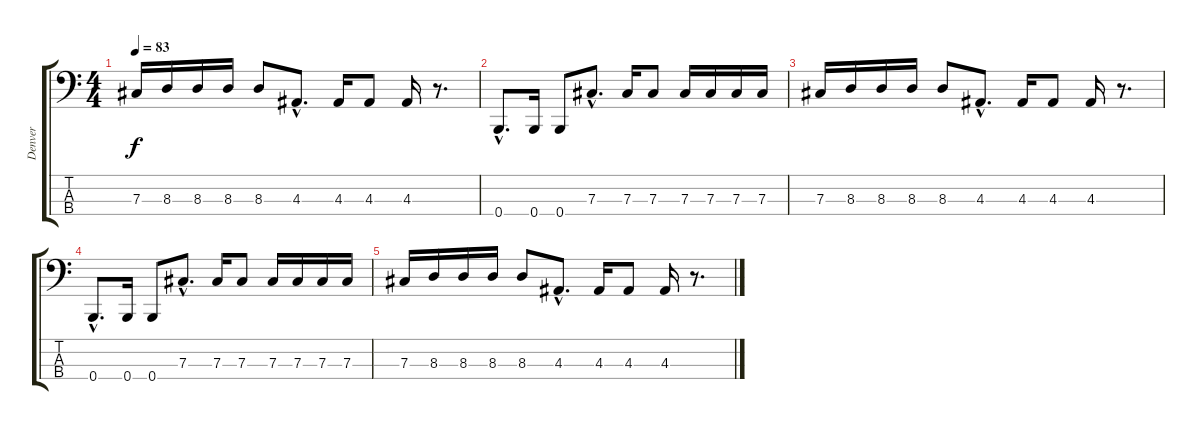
\track ("Denver" "Denver") {instrument electricbasspick}
\staff {score tabs}
\tuning (E2 B1 Gb1 B0) {hide}
\ts (4 4)
\tempo 83
\clef f4
\ks c
7.3.16{dy f} 8.3.16 8.3.16 8.3.16 8.3.8 4.3{hac}.8{d} 4.3.16 4.3.8 4.3.16 r.8{d} |
0.4{hac}.8{d} 0.4.16 0.4.8 7.3{hac}.8{d} 7.3.16 7.3.8 7.3.16 7.3.16 7.3.16 7.3.16 |
7.3.16 8.3.16 8.3.16 8.3.16 8.3.8 4.3{hac}.8{d} 4.3.16 4.3.8 4.3.16 r.8{d} |
0.4{hac}.8{d} 0.4.16 0.4.8 7.3{hac}.8{d} 7.3.16 7.3.8 7.3.16 7.3.16 7.3.16 7.3.16 |
7.3.16 8.3.16 8.3.16 8.3.16 8.3.8 4.3{hac}.8{d} 4.3.16 4.3.8 4.3.16 r.8{d}
